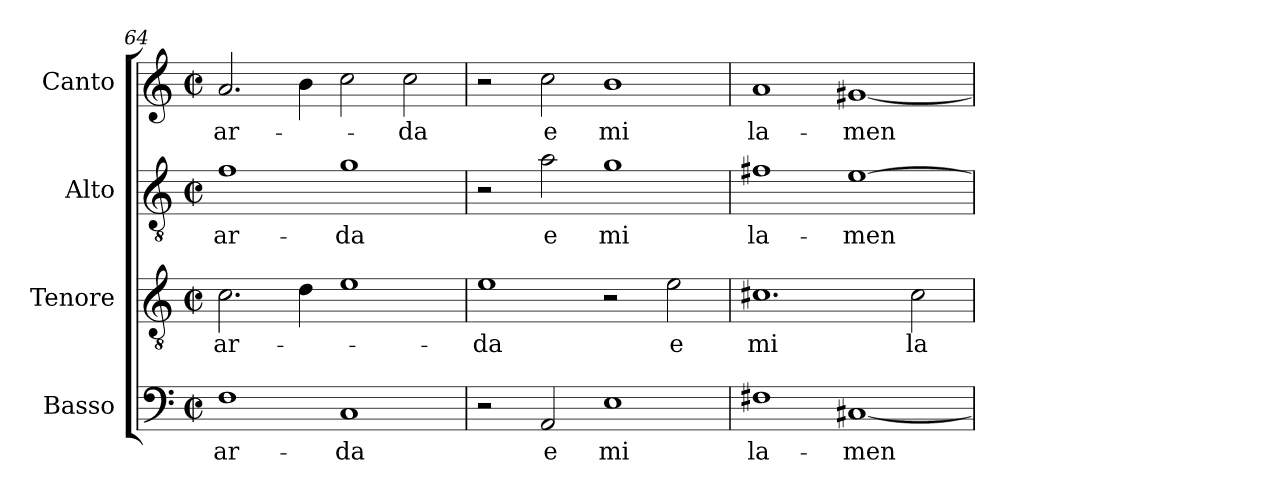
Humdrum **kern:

**kern	**text	**kern	**text	**kern	**text	**kern	**text
*part4	*part4	*part3	*part3	*part2	*part2	*part1	*part1
*staff4	*staff4	*staff3	*staff3	*staff2	*staff2	*staff1	*staff1
*I"Basso	*	*I"Tenore	*	*I"Alto	*	*I"Canto	*
*clefF4	*	*clefGv2	*	*clefGv2	*	*clefG2	*
*M2/2	*	*M2/2	*	*M2/2	*	*M2/2	*
*met(c|)	*	*met(c|)	*	*met(c|)	*	*met(c|)	*
=64	=64	=64	=64	=64	=64	=64	=64
!	!LO:LY:b:cj	!	!LO:LY:b:cj	!	!LO:LY:b:cj	!	!LO:LY:b:cj
1F	ar-	2.c\	ar-	1f	ar-	2.a/	ar-
.	.	4d\	.	.	.	4b\	.
!	!LO:LY:b:cj	!	!	!	!LO:LY:b:cj	!	!
1C	-da	1e	.	1g	-da	2cc\	.
!	!	!	!	!	!	!	!LO:LY:b:cj
.	.	.	.	.	.	2cc\	-da
=65	=65	=65	=65	=65	=65	=65	=65
!	!	!	!LO:LY:b:cj	!	!	!	!
2r	.	1e	-da	2r	.	2r	.
!	!LO:LY:b:cj	!	!	!	!LO:LY:b:cj	!	!LO:LY:b:cj
2AA/	e	.	.	2a\	e	2cc\	e
!	!LO:LY:b:cj	!	!	!	!LO:LY:b:cj	!	!LO:LY:b:cj
1E	mi	2r	.	1g	mi	1b	mi
!	!	!	!LO:LY:b:cj	!	!	!	!
.	.	2e\	e	.	.	.	.
=66	=66	=66	=66	=66	=66	=66	=66
!	!LO:LY:b:cj	!	!LO:LY:b:cj	!	!LO:LY:b:cj	!	!LO:LY:b:cj
1F#X	la-	1.c#X	mi	1f#X	la-	1a	la-
!	!LO:LY:b	!	!	!	!LO:LY:b	!	!LO:LY:b
[<1C#X	-men-	.	.	[>1e	-men-	[<1g#X	-men-
!	!	!	!LO:LY:b:cj	!	!	!	!
.	.	2c#\	la-	.	.	.	.
=	=	=	=	=	=	=	=
*-	*-	*-	*-	*-	*-	*-	*-
